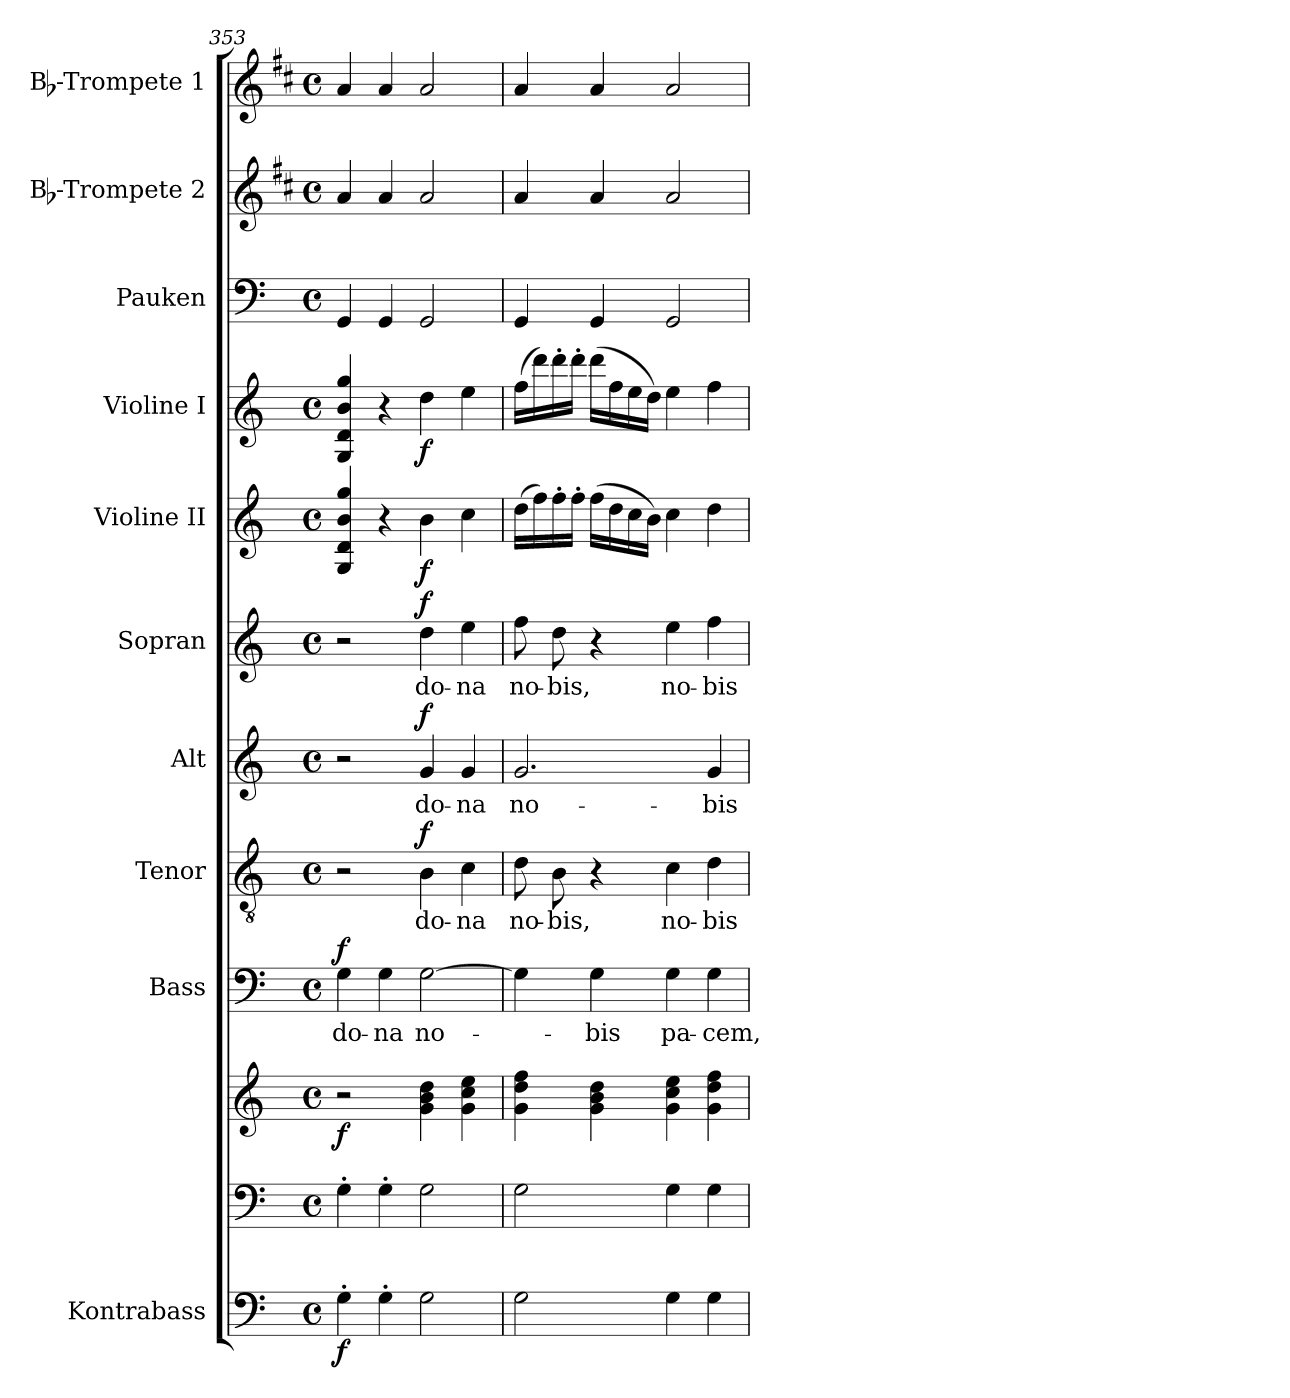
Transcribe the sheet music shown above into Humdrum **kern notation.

**kern	**dynam	**kern	**kern	**dynam	**kern	**text	**dynam	**kern	**text	**dynam	**kern	**text	**dynam	**kern	**text	**dynam	**kern	**dynam	**kern	**dynam	**kern	**kern	**kern
*part11	*part11	*part10	*part10	*part10	*part9	*part9	*part9	*part8	*part8	*part8	*part7	*part7	*part7	*part6	*part6	*part6	*part5	*part5	*part4	*part4	*part3	*part2	*part1
*staff12	*staff12	*staff11	*staff10	*staff10/11	*staff9	*staff9	*staff9	*staff8	*staff8	*staff8	*staff7	*staff7	*staff7	*staff6	*staff6	*staff6	*staff5	*staff5	*staff4	*staff4	*staff3	*staff2	*staff1
*I"Kontrabass	*	*	*	*	*I"Bass	*	*	*I"Tenor	*	*	*I"Alt	*	*	*I"Sopran	*	*	*I"Violine II	*	*I"Violine I	*	*I"Pauken	*I"Bb-Trompete 2	*I"Bb-Trompete 1
*I'Kb.	*	*	*	*	*I'B.	*	*	*I'T.	*	*	*I'A.	*	*	*I'S.	*	*	*I'Vl. II	*	*I'Vl. I	*	*I'Pk.	*I'Bb Trp. 2	*I'Bb Trp. 1
*clefF4	*	*clefF4	*clefG2	*	*clefF4	*	*	*clefGv2	*	*	*clefG2	*	*	*clefG2	*	*	*clefG2	*	*clefG2	*	*clefF4	*clefG2	*clefG2
*ITrd7c12	*	*	*	*	*	*	*	*	*	*	*	*	*	*	*	*	*	*	*	*	*	*ITrd1c2	*ITrd1c2
*k[]	*	*k[]	*k[]	*	*k[]	*	*	*k[]	*	*	*k[]	*	*	*k[]	*	*	*k[]	*	*k[]	*	*k[]	*k[]	*k[]
*C:	*	*C:	*C:	*	*C:	*	*	*C:	*	*	*C:	*	*	*C:	*	*	*C:	*	*C:	*	*C:	*C:	*C:
*M4/4	*	*M4/4	*M4/4	*	*M4/4	*	*	*M4/4	*	*	*M4/4	*	*	*M4/4	*	*	*M4/4	*	*M4/4	*	*M4/4	*M4/4	*M4/4
*met(c)	*	*met(c)	*met(c)	*	*met(c)	*	*	*met(c)	*	*	*met(c)	*	*	*met(c)	*	*	*met(c)	*	*met(c)	*	*met(c)	*met(c)	*met(c)
=353	=353	=353	=353	=353	=353	=353	=353	=353	=353	=353	=353	=353	=353	=353	=353	=353	=353	=353	=353	=353	=353	=353	=353
!	!LO:DY:b	!	!	!LO:DY:b	!	!LO:LY:b	!LO:DY:a	!	!	!	!	!	!	!	!	!	!	!	!	!	!	!	!
4GG'>\	f	4G'>\	2r	f	4G\	do-	f	2r	.	.	2r	.	.	2r	.	.	4G/ 4d/ 4b/ 4gg/	.	4G/ 4d/ 4b/ 4gg/	.	4GG/	4g/	4g/
!	!	!	!	!	!	!LO:LY:b	!	!	!	!	!	!	!	!	!	!	!	!	!	!	!	!	!
4GG'>\	.	4G'>\	.	.	4G\	-na	.	.	.	.	.	.	.	.	.	.	4r	.	4r	.	4GG/	4g/	4g/
!	!	!	!	!	!	!LO:LY:b	!	!	!LO:LY:b	!LO:DY:a	!	!LO:LY:b	!LO:DY:a	!	!LO:LY:b	!LO:DY:a	!	!LO:DY:b	!	!LO:DY:b	!	!	!
2GG\	.	2G\	4g\ 4b\ 4dd\	.	[2G\	no-	.	4B\	do-	f	4g/	do-	f	4dd\	do-	f	4b\	f	4dd\	f	2GG/	2g/	2g/
!	!	!	!	!	!	!	!	!	!LO:LY:b	!	!	!LO:LY:b	!	!	!LO:LY:b	!	!	!	!	!	!	!	!
.	.	.	4g\ 4cc\ 4ee\	.	.	.	.	4c\	-na	.	4g/	-na	.	4ee\	-na	.	4cc\	.	4ee\	.	.	.	.
=354	=354	=354	=354	=354	=354	=354	=354	=354	=354	=354	=354	=354	=354	=354	=354	=354	=354	=354	=354	=354	=354	=354	=354
!	!	!	!	!	!	!	!	!	!LO:LY:b	!	!	!LO:LY:b	!	!	!LO:LY:b	!	!	!	!	!	!	!	!
2GG\	.	2G\	4g\ 4dd\ 4ff\	.	4G\]	.	.	8d\	no-	.	2.g/	no-	.	8ff\	no-	.	(>16dd\LL	.	(>16ff\LL	.	4GG/	4g/	4g/
.	.	.	.	.	.	.	.	.	.	.	.	.	.	.	.	.	16ff\)	.	16ddd\)	.	.	.	.
!	!	!	!	!	!	!	!	!	!LO:LY:b	!	!	!	!	!	!LO:LY:b	!	!	!	!	!	!	!	!
.	.	.	.	.	.	.	.	8B\	-bis,	.	.	.	.	8dd\	-bis,	.	16ff'>\	.	16ddd'>\	.	.	.	.
.	.	.	.	.	.	.	.	.	.	.	.	.	.	.	.	.	16ff'>\JJ	.	16ddd'>\JJ	.	.	.	.
!	!	!	!	!	!	!LO:LY:b	!	!	!	!	!	!	!	!	!	!	!	!	!	!	!	!	!
.	.	.	4g\ 4b\ 4dd\	.	4G\	-bis	.	4r	.	.	.	.	.	4r	.	.	(>16ff\LL	.	(>16ddd\LL	.	4GG/	4g/	4g/
.	.	.	.	.	.	.	.	.	.	.	.	.	.	.	.	.	16dd\	.	16ff\	.	.	.	.
.	.	.	.	.	.	.	.	.	.	.	.	.	.	.	.	.	16cc\	.	16ee\	.	.	.	.
.	.	.	.	.	.	.	.	.	.	.	.	.	.	.	.	.	16b\JJ)	.	16dd\JJ)	.	.	.	.
!	!	!	!	!	!	!LO:LY:b	!	!	!LO:LY:b	!	!	!	!	!	!LO:LY:b	!	!	!	!	!	!	!	!
4GG\	.	4G\	4g\ 4cc\ 4ee\	.	4G\	pa-	.	4c\	no-	.	.	.	.	4ee\	no-	.	4cc\	.	4ee\	.	2GG/	2g/	2g/
!	!	!	!	!	!	!LO:LY:b	!	!	!LO:LY:b	!	!	!LO:LY:b	!	!	!LO:LY:b	!	!	!	!	!	!	!	!
4GG\	.	4G\	4g\ 4dd\ 4ff\	.	4G\	-cem,	.	4d\	-bis	.	4g/	-bis	.	4ff\	-bis	.	4dd\	.	4ff\	.	.	.	.
=	=	=	=	=	=	=	=	=	=	=	=	=	=	=	=	=	=	=	=	=	=	=	=
*-	*-	*-	*-	*-	*-	*-	*-	*-	*-	*-	*-	*-	*-	*-	*-	*-	*-	*-	*-	*-	*-	*-	*-
